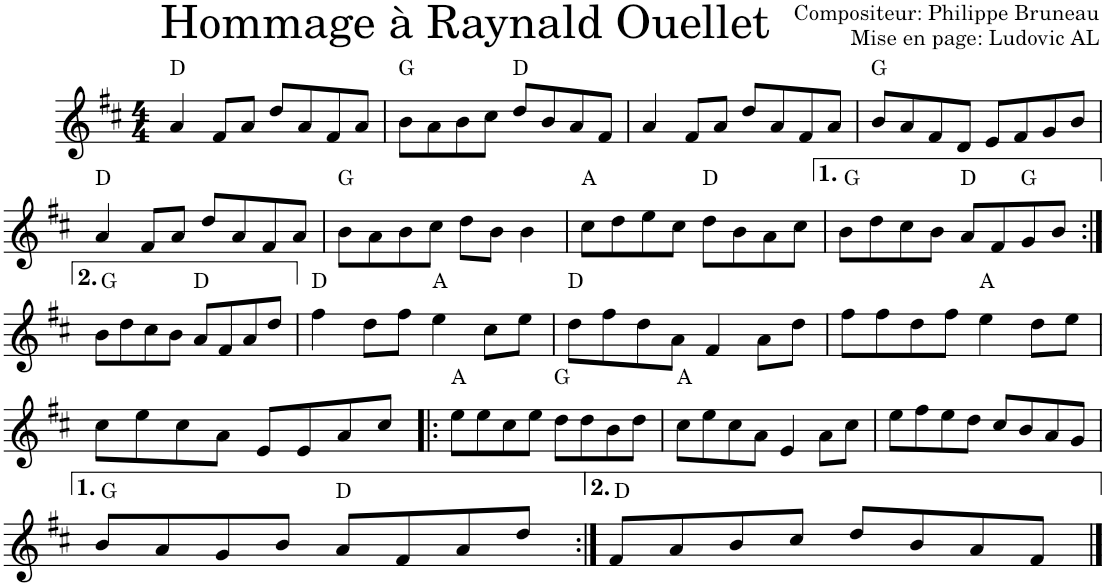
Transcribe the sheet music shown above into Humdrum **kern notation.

**kern	**harte
*part1	*part1
*staff1	*
*I"Violon	*
*I'Vln.	*
*clefG2	*
*k[f#c#]	*
*M4/4	*
=1	=1
4a/	D:maj
8f#/L	.
8a/J	.
8dd/L	.
8a/	.
8f#/	.
8a/J	.
=2	=2
8b\L	G:maj
8a\	.
8b\	.
8cc#\J	.
8dd/L	D:maj
8b/	.
8a/	.
8f#/J	.
=3	=3
4a/	.
8f#/L	.
8a/J	.
8dd/L	.
8a/	.
8f#/	.
8a/J	.
=4	=4
8b/L	G:maj
8a/	.
8f#/	.
8d/J	.
8e/L	.
8f#/	.
8g/	.
8b/J	.
!!LO:LB:g=z
=5	=5
4a/	D:maj
8f#/L	.
8a/J	.
8dd/L	.
8a/	.
8f#/	.
8a/J	.
=6	=6
8b\L	G:maj
8a\	.
8b\	.
8cc#\J	.
8dd\L	.
8b\J	.
4b\	.
=7	=7
8cc#\L	A:maj
8dd\	.
8ee\	.
8cc#\J	.
8dd\L	D:maj
8b\	.
8a\	.
8cc#\J	.
=8	=8
8b\L	G:maj
8dd\	.
8cc#\	.
8b\J	.
8a/L	D:maj
8f#/	.
8g/	G:maj
8b/J	.
!!LO:LB:g=z
=9:|!	=9:|!
8b\L	G:maj
8dd\	.
8cc#\	.
8b\J	.
8a/L	D:maj
8f#/	.
8a/	.
8dd/J	.
=10	=10
4ff#\	D:maj
8dd\L	.
8ff#\J	.
4ee\	A:maj
8cc#\L	.
8ee\J	.
=11	=11
8dd\L	D:maj
8ff#\	.
8dd\	.
8a\J	.
4f#/	.
8a\L	.
8dd\J	.
=12	=12
8ff#\L	.
8ff#\	.
8dd\	.
8ff#\J	.
4ee\	A:maj
8dd\L	.
8ee\J	.
!!LO:LB:g=z
=13	=13
8cc#\L	.
8ee\	.
8cc#\	.
8a\J	.
8e/L	.
8e/	.
8a/	.
8cc#/J	.
=14!|:	=14!|:
8ee\L	A:maj
8ee\	.
8cc#\	.
8ee\J	.
8dd\L	G:maj
8dd\	.
8b\	.
8dd\J	.
=15	=15
8cc#\L	A:maj
8ee\	.
8cc#\	.
8a\J	.
4e/	.
8a\L	.
8cc#\J	.
=16	=16
8ee\L	.
8ff#\	.
8ee\	.
8dd\J	.
8cc#/L	.
8b/	.
8a/	.
8g/J	.
!!LO:LB:g=z
=17	=17
8b/L	G:maj
8a/	.
8g/	.
8b/J	.
8a/L	D:maj
8f#/	.
8a/	.
8dd/J	.
=18:|!	=18:|!
8f#/L	D:maj
8a/	.
8b/	.
8cc#/J	.
8dd/L	.
8b/	.
8a/	.
8f#/J	.
==	==
*-	*-
